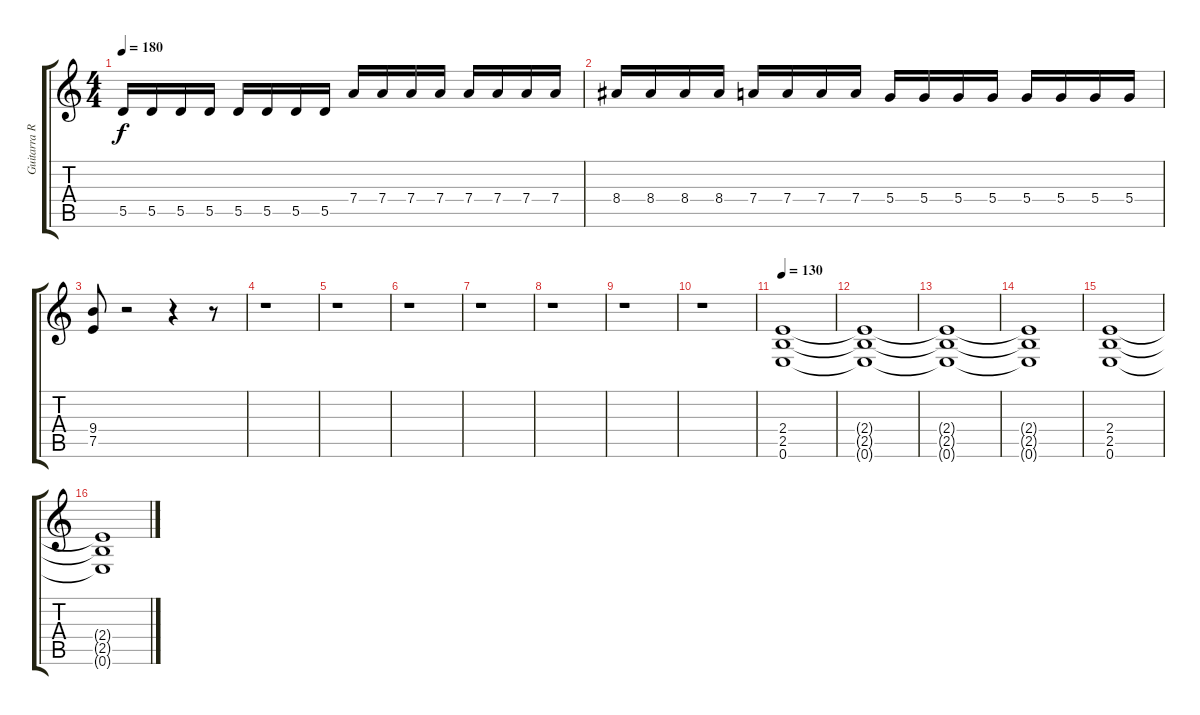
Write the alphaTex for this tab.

\track ("Guitarra Ritmica" "Guitarra R") {instrument distortionguitar}
\staff {score tabs}
\tuning (E4 B3 G3 D3 A2 E2) {hide}
\ts (4 4)
\tempo 180
\clef g2
\ks c
5.5.16{dy f} 5.5.16 5.5.16 5.5.16 5.5.16 5.5.16 5.5.16 5.5.16 7.4.16 7.4.16 7.4.16 7.4.16 7.4.16 7.4.16 7.4.16 7.4.16 |
8.4.16 8.4.16 8.4.16 8.4.16 7.4.16 7.4.16 7.4.16 7.4.16 5.4.16 5.4.16 5.4.16 5.4.16 5.4.16 5.4.16 5.4.16 5.4.16 |
(9.4 7.5).8 r.2 r.4 r.8 |
r.1 |
r.1 |
r.1 |
r.1 |
r.1 |
r.1 |
r.1 |
\tempo 130
(2.4 2.5 0.6).1 |
(2.4{t} 2.5{t} 0.6{t}).1 |
(2.4{t} 2.5{t} 0.6{t}).1 |
(2.4{t} 2.5{t} 0.6{t}).1 |
(2.4 2.5 0.6).1 |
(2.4{t} 2.5{t} 0.6{t}).1
